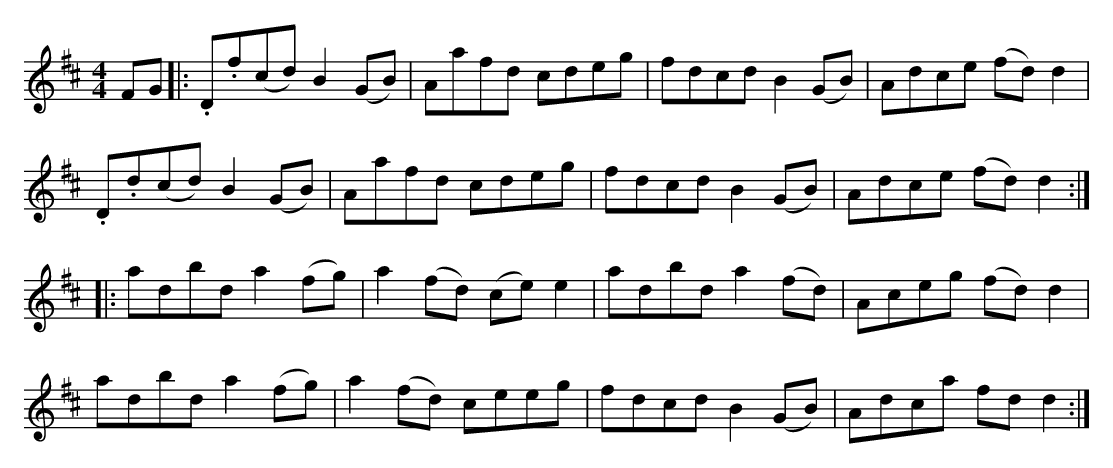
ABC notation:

X:1
M:4/4
K:D
FG|:.D.f(cd)B2(GB)|Aafd cdeg|fdcdB2(GB)|Adce (fd)d2|
.D.d(cd)B2(GB)|Aafd cdeg|fdcdB2(GB)|Adce (fd)d2:|
|:adbda2(fg)|a2(fd) (ce)e2|adbda2(fd)|Aceg (fd)d2|
adbda2(fg)|a2(fd) ceeg|fdcdB2(GB)|Adca fdd2:|
